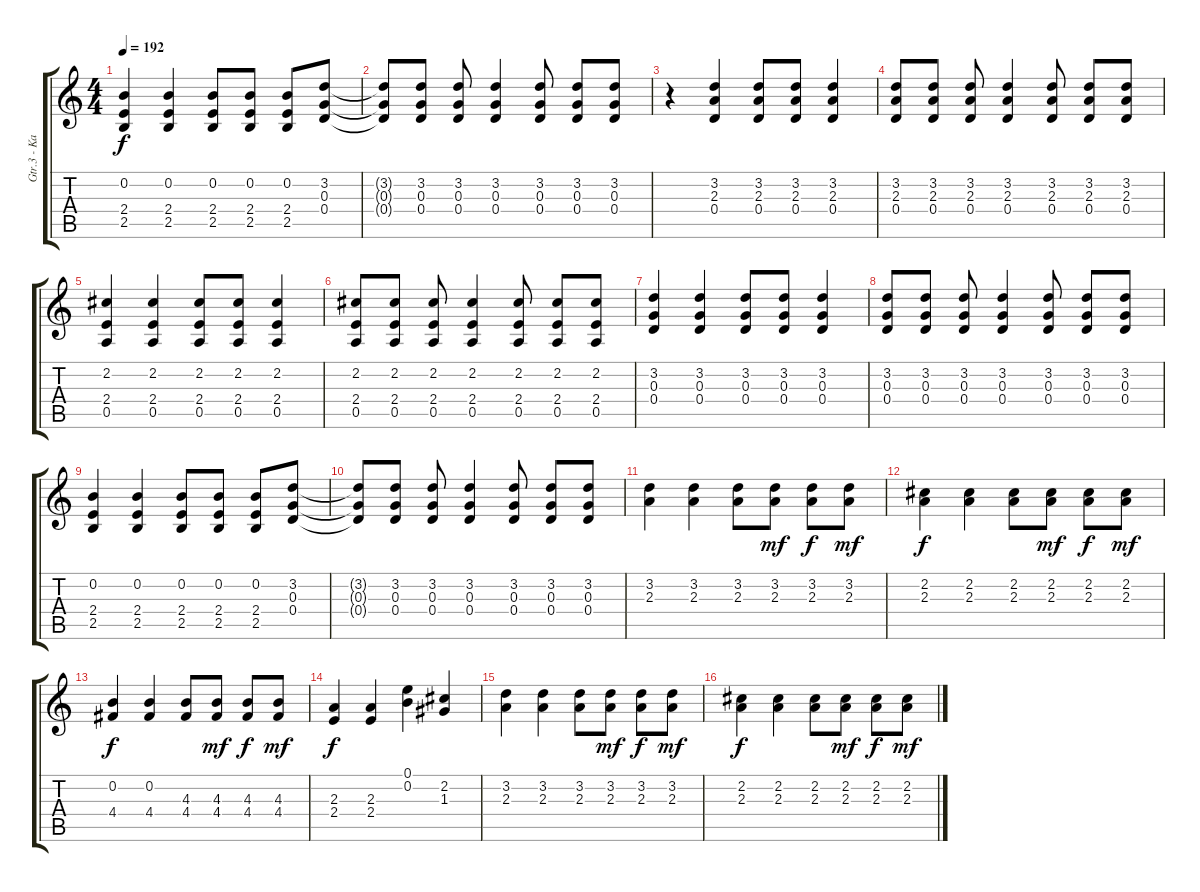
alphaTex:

\track ("Gtr.3 - Ka" "Gtr.3 - Ka") {instrument distortionguitar}
\staff {score tabs}
\tuning (E4 B3 G3 D3 A2 E2) {hide}
\ts (4 4)
\tempo 192
\clef g2
\ks c
(0.2 2.4 2.5).4{dy f} (0.2 2.4 2.5).4 (0.2 2.4 2.5).8 (0.2 2.4 2.5).8 (0.2 2.4 2.5).8 (3.2 0.3 0.4).8 |
(3.2{t} 0.3{t} 0.4{t}).8 (3.2 0.3 0.4).8 (3.2 0.3 0.4).8 (3.2 0.3 0.4).4 (3.2 0.3 0.4).8 (3.2 0.3 0.4).8 (3.2 0.3 0.4).8 |
r.4 (3.2 2.3 0.4).4 (3.2 2.3 0.4).8 (3.2 2.3 0.4).8 (3.2 2.3 0.4).4 |
(3.2 2.3 0.4).8 (3.2 2.3 0.4).8 (3.2 2.3 0.4).8 (3.2 2.3 0.4).4 (3.2 2.3 0.4).8 (3.2 2.3 0.4).8 (3.2 2.3 0.4).8 |
(2.2 2.4 0.5).4 (2.2 2.4 0.5).4 (2.2 2.4 0.5).8 (2.2 2.4 0.5).8 (2.2 2.4 0.5).4 |
(2.2 2.4 0.5).8 (2.2 2.4 0.5).8 (2.2 2.4 0.5).8 (2.2 2.4 0.5).4 (2.2 2.4 0.5).8 (2.2 2.4 0.5).8 (2.2 2.4 0.5).8 |
(3.2 0.3 0.4).4 (3.2 0.3 0.4).4 (3.2 0.3 0.4).8 (3.2 0.3 0.4).8 (3.2 0.3 0.4).4 |
(3.2 0.3 0.4).8 (3.2 0.3 0.4).8 (3.2 0.3 0.4).8 (3.2 0.3 0.4).4 (3.2 0.3 0.4).8 (3.2 0.3 0.4).8 (3.2 0.3 0.4).8 |
(0.2 2.4 2.5).4 (0.2 2.4 2.5).4 (0.2 2.4 2.5).8 (0.2 2.4 2.5).8 (0.2 2.4 2.5).8 (3.2 0.3 0.4).8 |
(3.2{t} 0.3{t} 0.4{t}).8 (3.2 0.3 0.4).8 (3.2 0.3 0.4).8 (3.2 0.3 0.4).4 (3.2 0.3 0.4).8 (3.2 0.3 0.4).8 (3.2 0.3 0.4).8 |
(3.2 2.3).4 (3.2 2.3).4 (3.2 2.3).8 (3.2 2.3).8{dy mf} (3.2 2.3).8{dy f} (3.2 2.3).8{dy mf} |
(2.2 2.3).4{dy f} (2.2 2.3).4 (2.2 2.3).8 (2.2 2.3).8{dy mf} (2.2 2.3).8{dy f} (2.2 2.3).8{dy mf} |
(0.2 4.4).4{dy f} (0.2 4.4).4 (4.3 4.4).8 (4.3 4.4).8{dy mf} (4.3 4.4).8{dy f} (4.3 4.4).8{dy mf} |
(2.3 2.4).4{dy f} (2.3 2.4).4 (0.1 0.2).4 (2.2 1.3).4 |
(3.2 2.3).4 (3.2 2.3).4 (3.2 2.3).8 (3.2 2.3).8{dy mf} (3.2 2.3).8{dy f} (3.2 2.3).8{dy mf} |
(2.2 2.3).4{dy f} (2.2 2.3).4 (2.2 2.3).8 (2.2 2.3).8{dy mf} (2.2 2.3).8{dy f} (2.2 2.3).8{dy mf}
